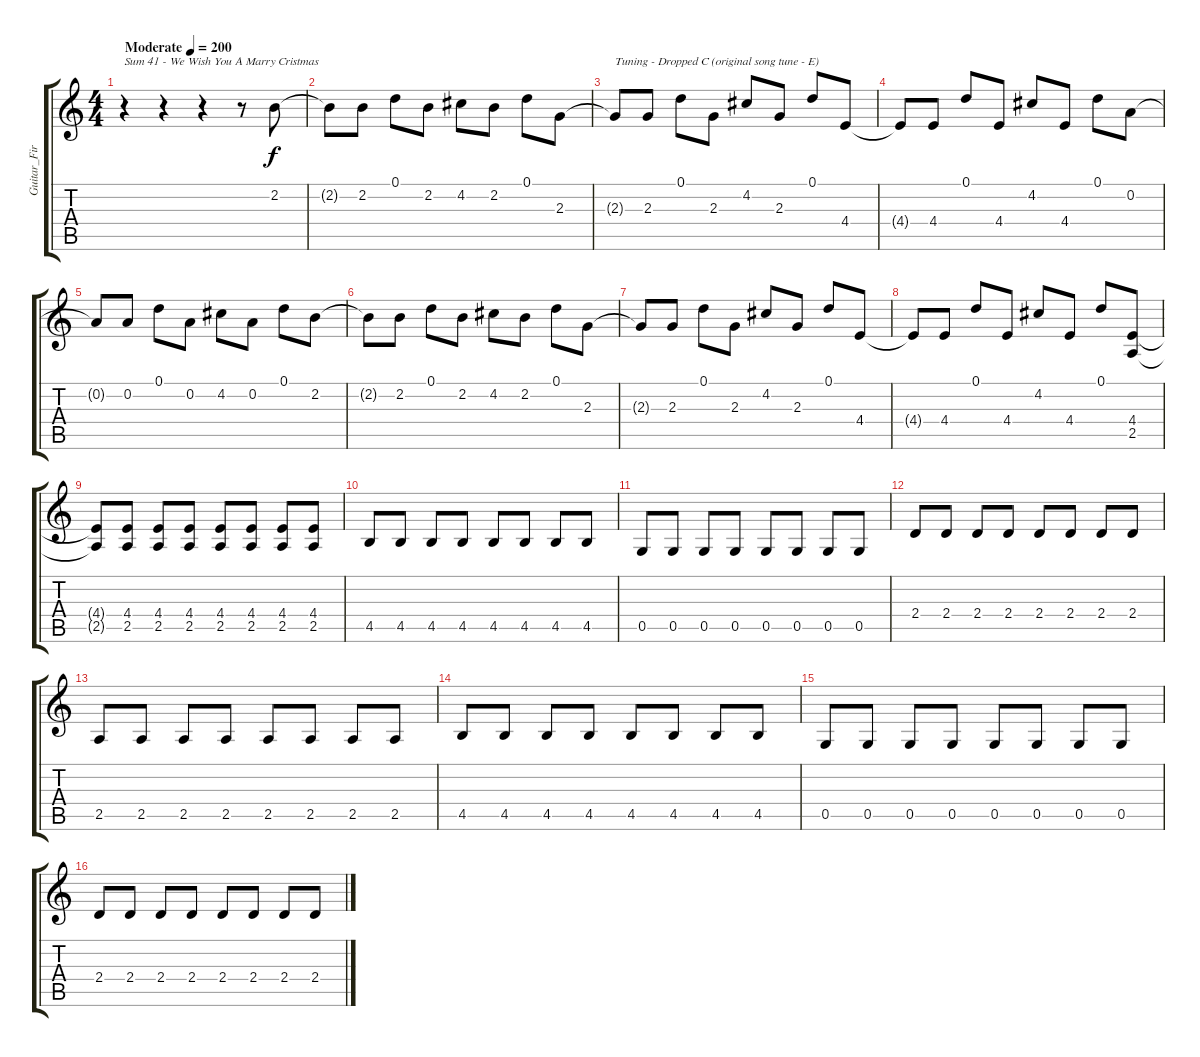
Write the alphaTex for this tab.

\track ("Guitar_First" "Guitar_Fir") {instrument distortionguitar}
\staff {score tabs}
\tuning (D4 A3 F3 C3 G2 C2) {hide}
\ts (4 4)
\tempo (200 "Moderate")
\clef g2
\ks c
r.4{txt "Sum 41 - We Wish You A Marry Cristmas" dy f instrument distortionguitar} r.4 r.4 r.8 2.2.8 |
2.2{t}.8 2.2.8 0.1.8 2.2.8 4.2.8 2.2.8 0.1.8 2.3.8 |
2.3{t}.8{txt "Tuning - Dropped C (original song tune - E)"} 2.3.8 0.1.8 2.3.8 4.2.8 2.3.8 0.1.8 4.4.8 |
4.4{t}.8 4.4.8 0.1.8 4.4.8 4.2.8 4.4.8 0.1.8 0.2.8 |
0.2{t}.8 0.2.8 0.1.8 0.2.8 4.2.8 0.2.8 0.1.8 2.2.8 |
2.2{t}.8 2.2.8 0.1.8 2.2.8 4.2.8 2.2.8 0.1.8 2.3.8 |
2.3{t}.8 2.3.8 0.1.8 2.3.8 4.2.8 2.3.8 0.1.8 4.4.8 |
4.4{t}.8 4.4.8 0.1.8 4.4.8 4.2.8 4.4.8 0.1.8 (4.4 2.5).8 |
(4.4{t} 2.5{t}).8 (4.4 2.5).8 (4.4 2.5).8 (4.4 2.5).8 (4.4 2.5).8 (4.4 2.5).8 (4.4 2.5).8 (4.4 2.5).8 |
4.5.8 4.5.8 4.5.8 4.5.8 4.5.8 4.5.8 4.5.8 4.5.8 |
0.5.8 0.5.8 0.5.8 0.5.8 0.5.8 0.5.8 0.5.8 0.5.8 |
2.4.8 2.4.8 2.4.8 2.4.8 2.4.8 2.4.8 2.4.8 2.4.8 |
2.5.8 2.5.8 2.5.8 2.5.8 2.5.8 2.5.8 2.5.8 2.5.8 |
4.5.8 4.5.8 4.5.8 4.5.8 4.5.8 4.5.8 4.5.8 4.5.8 |
0.5.8 0.5.8 0.5.8 0.5.8 0.5.8 0.5.8 0.5.8 0.5.8 |
2.4.8 2.4.8 2.4.8 2.4.8 2.4.8 2.4.8 2.4.8 2.4.8
